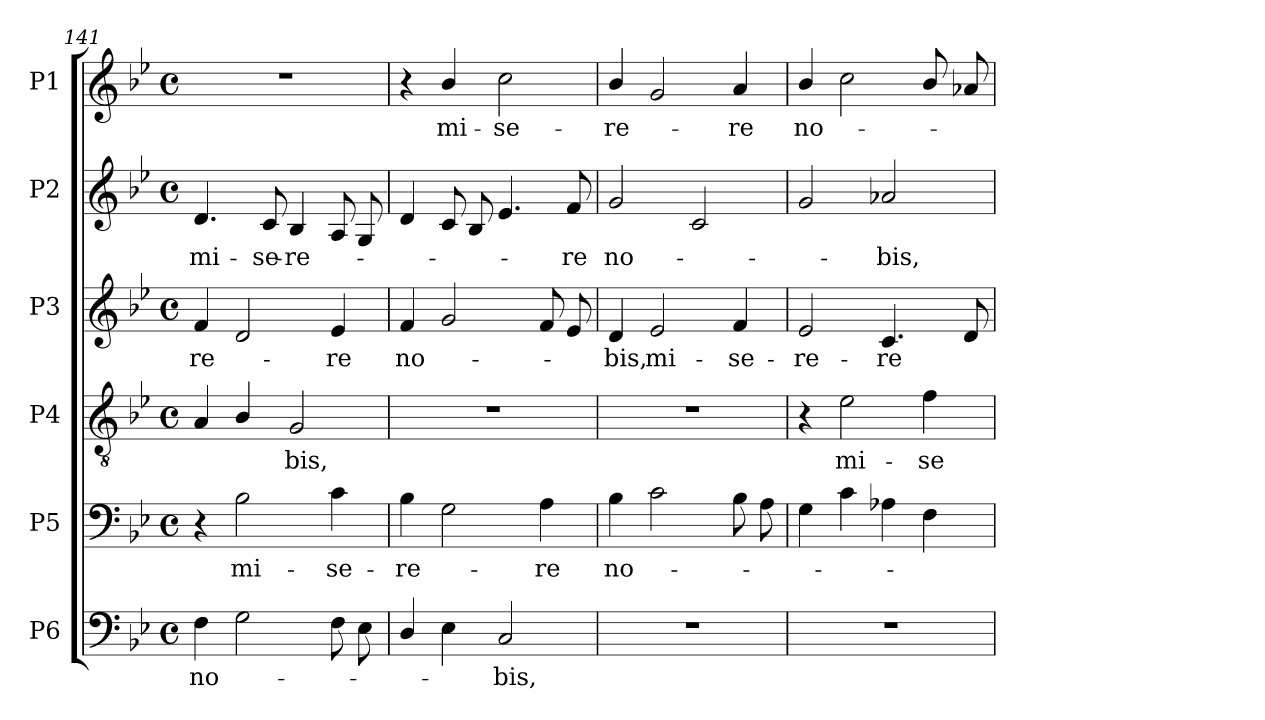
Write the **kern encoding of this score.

**kern	**text	**kern	**text	**kern	**text	**kern	**text	**kern	**text	**kern	**text
*part6	*part6	*part5	*part5	*part4	*part4	*part3	*part3	*part2	*part2	*part1	*part1
*staff6	*staff6	*staff5	*staff5	*staff4	*staff4	*staff3	*staff3	*staff2	*staff2	*staff1	*staff1
*I"P6	*	*I"P5	*	*I"P4	*	*I"P3	*	*I"P2	*	*I"P1	*
!!LO:LB:g=z
*clefF4	*	*clefF4	*	*clefGv2	*	*clefG2	*	*clefG2	*	*clefG2	*
*	*	*	*	*ITrd7c12	*	*	*	*	*	*	*
*k[b-e-]	*	*k[b-e-]	*	*k[b-e-]	*	*k[b-e-]	*	*k[b-e-]	*	*k[b-e-]	*
*B-:	*	*B-:	*	*B-:	*	*B-:	*	*B-:	*	*B-:	*
*M4/4	*	*M4/4	*	*M4/4	*	*M4/4	*	*M4/4	*	*M4/4	*
*met(c)	*	*met(c)	*	*met(c)	*	*met(c)	*	*met(c)	*	*met(c)	*
=141	=141	=141	=141	=141	=141	=141	=141	=141	=141	=141	=141
!	!LO:LY:b:color=#000000	!	!	!	!	!	!	!	!	!	!
!	!	!	!	!	!	!	!LO:LY:b:color=#000000	!	!	!	!
!	!	!	!	!	!	!	!	!	!LO:LY:b:color=#000000	!	!
4Fi\	no-	4r	.	4AAi/	.	4fi/	-re-	4.di/	mi-	1r	.
!	!	!	!LO:LY:b:color=#000000	!	!	!	!	!	!	!	!
2Gi\	.	2B-i\	mi-	4BB-i/	.	2di/	.	.	.	.	.
!	!	!	!	!	!	!	!	!	!LO:LY:b:color=#000000	!	!
.	.	.	.	.	.	.	.	8ci/	-se-	.	.
!	!	!	!	!	!LO:LY:b:color=#000000	!	!	!	!	!	!
!	!	!	!	!	!	!	!	!	!LO:LY:b:color=#000000	!	!
.	.	.	.	2GGi/	-bis,	.	.	4B-i/	-re-	.	.
!	!	!	!LO:LY:b:color=#000000	!	!	!	!	!	!	!	!
!	!	!	!	!	!	!	!LO:LY:b:color=#000000	!	!	!	!
8Fi\	.	4ci\	-se-	.	.	4e-i/	-re	8Ai/	.	.	.
8E-i\	.	.	.	.	.	.	.	8Gi/	.	.	.
=142	=142	=142	=142	=142	=142	=142	=142	=142	=142	=142	=142
!	!	!	!LO:LY:b:color=#000000	!	!	!	!	!	!	!	!
!	!	!	!	!	!	!	!LO:LY:b:color=#000000	!	!	!	!
4Di/	.	4B-i\	-re-	1r	.	4fi/	no-	4di/	.	4r	.
!	!	!	!	!	!	!	!	!	!	!	!LO:LY:b:color=#000000
4E-i\	.	2Gi\	.	.	.	2gi/	.	8ci/	.	4b-i/	mi-
.	.	.	.	.	.	.	.	8B-i/	.	.	.
!	!LO:LY:b:color=#000000	!	!	!	!	!	!	!	!	!	!
!	!	!	!	!	!	!	!	!	!	!	!LO:LY:b:color=#000000
2Ci/	-bis,	.	.	.	.	.	.	4.e-i/	.	2cci\	-se-
!	!	!	!LO:LY:b:color=#000000	!	!	!	!	!	!	!	!
.	.	4Ai\	-re	.	.	8fi/	.	.	.	.	.
!	!	!	!	!	!	!	!	!	!LO:LY:b:color=#000000	!	!
.	.	.	.	.	.	8e-i/	.	8fi/	-re	.	.
=143	=143	=143	=143	=143	=143	=143	=143	=143	=143	=143	=143
!	!	!	!LO:LY:b:color=#000000	!	!	!	!	!	!	!	!
!	!	!	!	!	!	!	!LO:LY:b:color=#000000	!	!	!	!
!	!	!	!	!	!	!	!	!	!LO:LY:b:color=#000000	!	!
!	!	!	!	!	!	!	!	!	!	!	!LO:LY:b:color=#000000
1r	.	4B-i\	no-	1r	.	4di/	-bis,	2gi/	no-	4b-i/	-re-
!	!	!	!	!	!	!	!LO:LY:b:color=#000000	!	!	!	!
.	.	2ci\	.	.	.	2e-i/	mi-	.	.	2gi/	.
.	.	.	.	.	.	.	.	2ci/	.	.	.
!	!	!	!	!	!	!	!LO:LY:b:color=#000000	!	!	!	!
!	!	!	!	!	!	!	!	!	!	!	!LO:LY:b:color=#000000
.	.	8B-i\	.	.	.	4fi/	-se-	.	.	4ai/	-re
.	.	8Ai\	.	.	.	.	.	.	.	.	.
=144	=144	=144	=144	=144	=144	=144	=144	=144	=144	=144	=144
!	!	!	!	!	!	!	!LO:LY:b:color=#000000	!	!	!	!
!	!	!	!	!	!	!	!	!	!	!	!LO:LY:b:color=#000000
1r	.	4Gi\	.	4r	.	2e-i/	-re-	2gi/	.	4b-i/	no-
!	!	!	!	!	!LO:LY:b:color=#000000	!	!	!	!	!	!
.	.	4ci\	.	2E-i\	mi-	.	.	.	.	2cci\	.
!	!	!	!	!	!	!	!LO:LY:b:color=#000000	!	!	!	!
!	!	!	!	!	!	!	!	!	!LO:LY:b:color=#000000	!	!
.	.	4A-i\	.	.	.	4.ci/	-re	2a-Xi/	-bis,	.	.
!	!	!	!	!	!LO:LY:b:color=#000000	!	!	!	!	!	!
.	.	4Fi\	.	4Fi\	-se-	.	.	.	.	8b-i/	.
.	.	.	.	.	.	8di/	.	.	.	8a-i/	.
=	=	=	=	=	=	=	=	=	=	=	=
*-	*-	*-	*-	*-	*-	*-	*-	*-	*-	*-	*-
